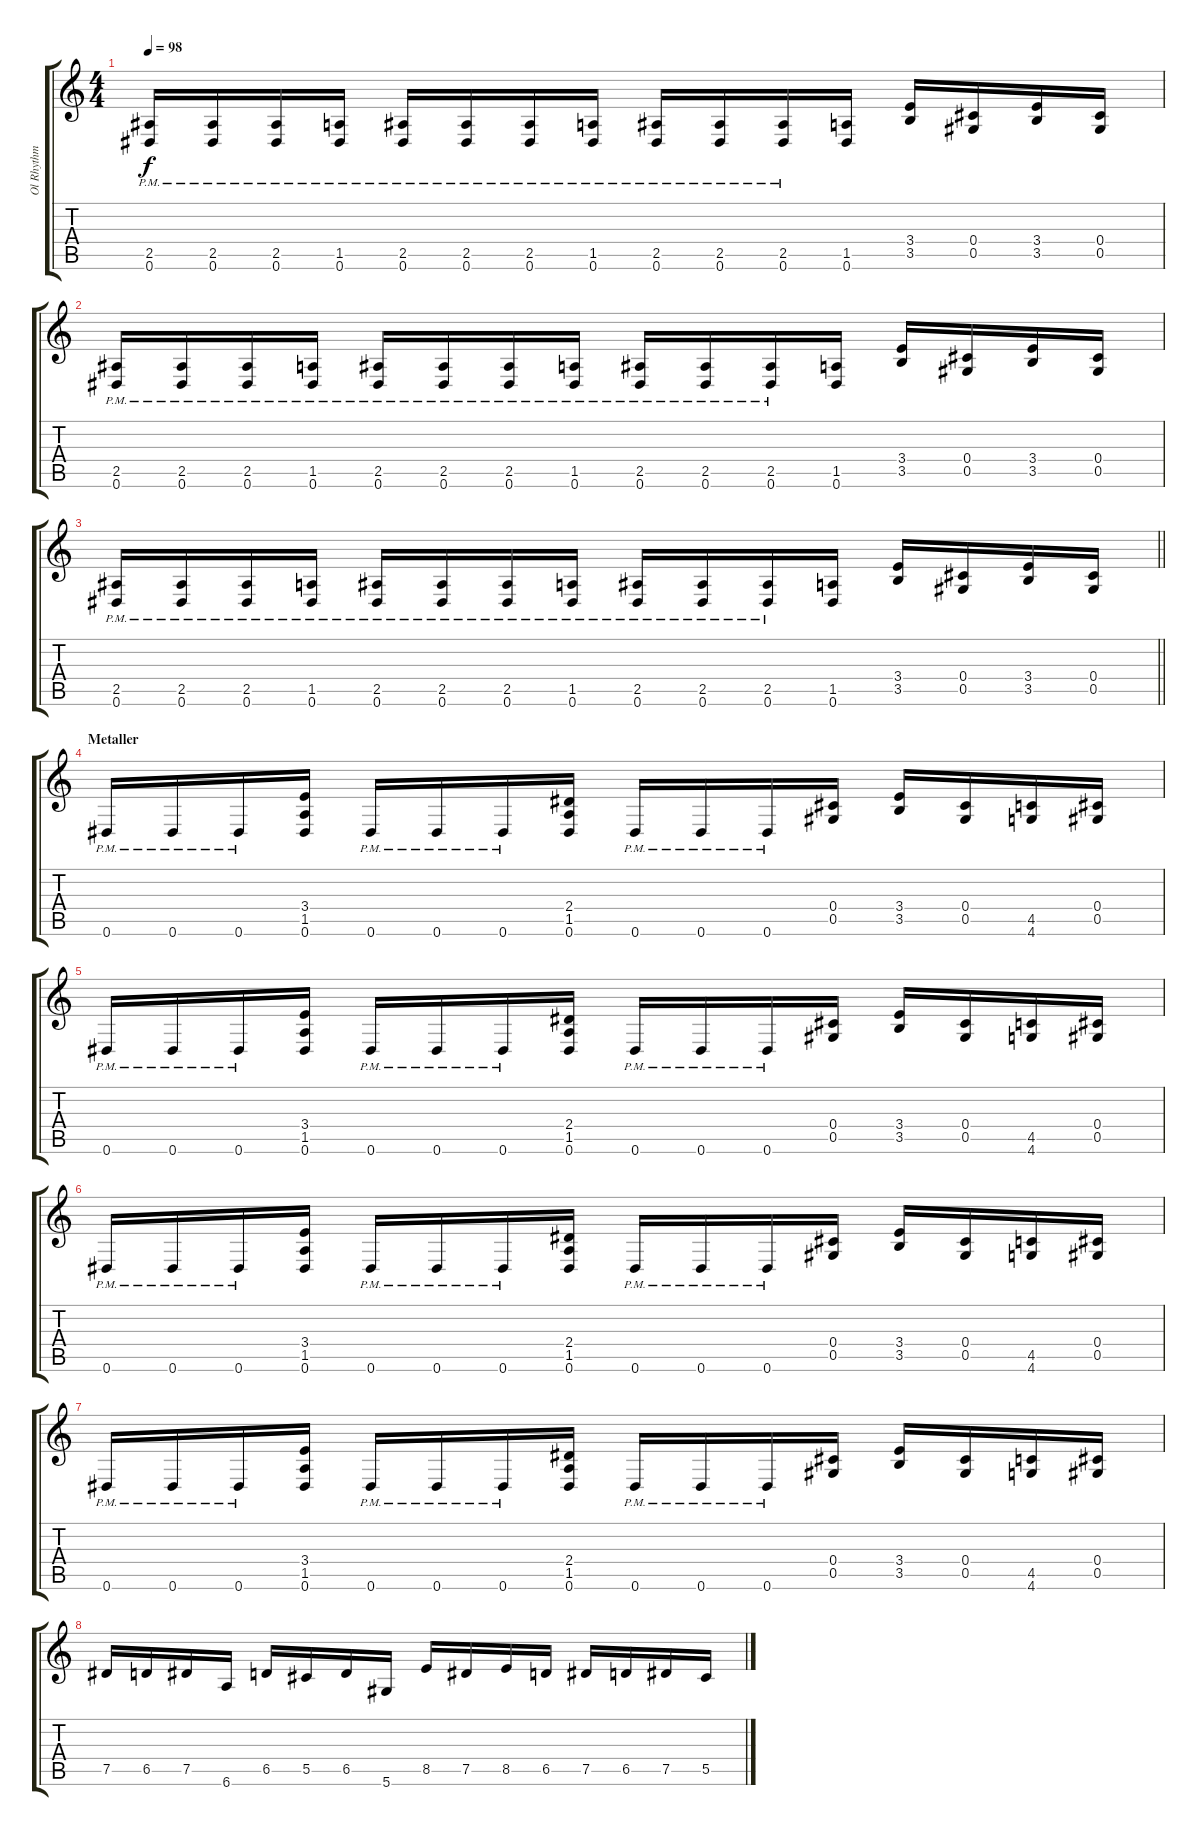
\track ("Ol Rhythm" "Ol Rhythm") {instrument distortionguitar}
\staff {score tabs}
\tuning (Eb4 Bb3 Gb3 Db3 Ab2 Eb2) {hide}
\ts (4 4)
\tempo 98
\clef g2
\ks c
(2.5{pm} 0.6{pm}).16{dy f} (2.5{pm} 0.6{pm}).16 (2.5{pm} 0.6{pm}).16 (1.5{pm} 0.6{pm}).16 (2.5{pm} 0.6{pm}).16 (2.5{pm} 0.6{pm}).16 (2.5{pm} 0.6{pm}).16 (1.5{pm} 0.6{pm}).16 (2.5{pm} 0.6{pm}).16 (2.5{pm} 0.6{pm}).16 (2.5{pm} 0.6{pm}).16 (1.5 0.6).16 (3.4 3.5).16 (0.4 0.5).16 (3.4 3.5).16 (0.4 0.5).16 |
(2.5{pm} 0.6{pm}).16 (2.5{pm} 0.6{pm}).16 (2.5{pm} 0.6{pm}).16 (1.5{pm} 0.6{pm}).16 (2.5{pm} 0.6{pm}).16 (2.5{pm} 0.6{pm}).16 (2.5{pm} 0.6{pm}).16 (1.5{pm} 0.6{pm}).16 (2.5{pm} 0.6{pm}).16 (2.5{pm} 0.6{pm}).16 (2.5{pm} 0.6{pm}).16 (1.5 0.6).16 (3.4 3.5).16 (0.4 0.5).16 (3.4 3.5).16 (0.4 0.5).16 |
\barLineRight lightlight
(2.5{pm} 0.6{pm}).16 (2.5{pm} 0.6{pm}).16 (2.5{pm} 0.6{pm}).16 (1.5{pm} 0.6{pm}).16 (2.5{pm} 0.6{pm}).16 (2.5{pm} 0.6{pm}).16 (2.5{pm} 0.6{pm}).16 (1.5{pm} 0.6{pm}).16 (2.5{pm} 0.6{pm}).16 (2.5{pm} 0.6{pm}).16 (2.5{pm} 0.6{pm}).16 (1.5 0.6).16 (3.4 3.5).16 (0.4 0.5).16 (3.4 3.5).16 (0.4 0.5).16 |
\section ("" "Metaller")
0.6{pm}.16 0.6{pm}.16 0.6{pm}.16 (3.4 1.5 0.6).16 0.6{pm}.16 0.6{pm}.16 0.6{pm}.16 (2.4 1.5 0.6).16 0.6{pm}.16 0.6{pm}.16 0.6{pm}.16 (0.4 0.5).16 (3.4 3.5).16 (0.4 0.5).16 (4.5 4.6).16 (0.4 0.5).16 |
0.6{pm}.16 0.6{pm}.16 0.6{pm}.16 (3.4 1.5 0.6).16 0.6{pm}.16 0.6{pm}.16 0.6{pm}.16 (2.4 1.5 0.6).16 0.6{pm}.16 0.6{pm}.16 0.6{pm}.16 (0.4 0.5).16 (3.4 3.5).16 (0.4 0.5).16 (4.5 4.6).16 (0.4 0.5).16 |
0.6{pm}.16 0.6{pm}.16 0.6{pm}.16 (3.4 1.5 0.6).16 0.6{pm}.16 0.6{pm}.16 0.6{pm}.16 (2.4 1.5 0.6).16 0.6{pm}.16 0.6{pm}.16 0.6{pm}.16 (0.4 0.5).16 (3.4 3.5).16 (0.4 0.5).16 (4.5 4.6).16 (0.4 0.5).16 |
0.6{pm}.16 0.6{pm}.16 0.6{pm}.16 (3.4 1.5 0.6).16 0.6{pm}.16 0.6{pm}.16 0.6{pm}.16 (2.4 1.5 0.6).16 0.6{pm}.16 0.6{pm}.16 0.6{pm}.16 (0.4 0.5).16 (3.4 3.5).16 (0.4 0.5).16 (4.5 4.6).16 (0.4 0.5).16 |
7.5.16 6.5.16 7.5.16 6.6.16 6.5.16 5.5.16 6.5.16 5.6.16 8.5.16 7.5.16 8.5.16 6.5.16 7.5.16 6.5.16 7.5.16 5.5.16
